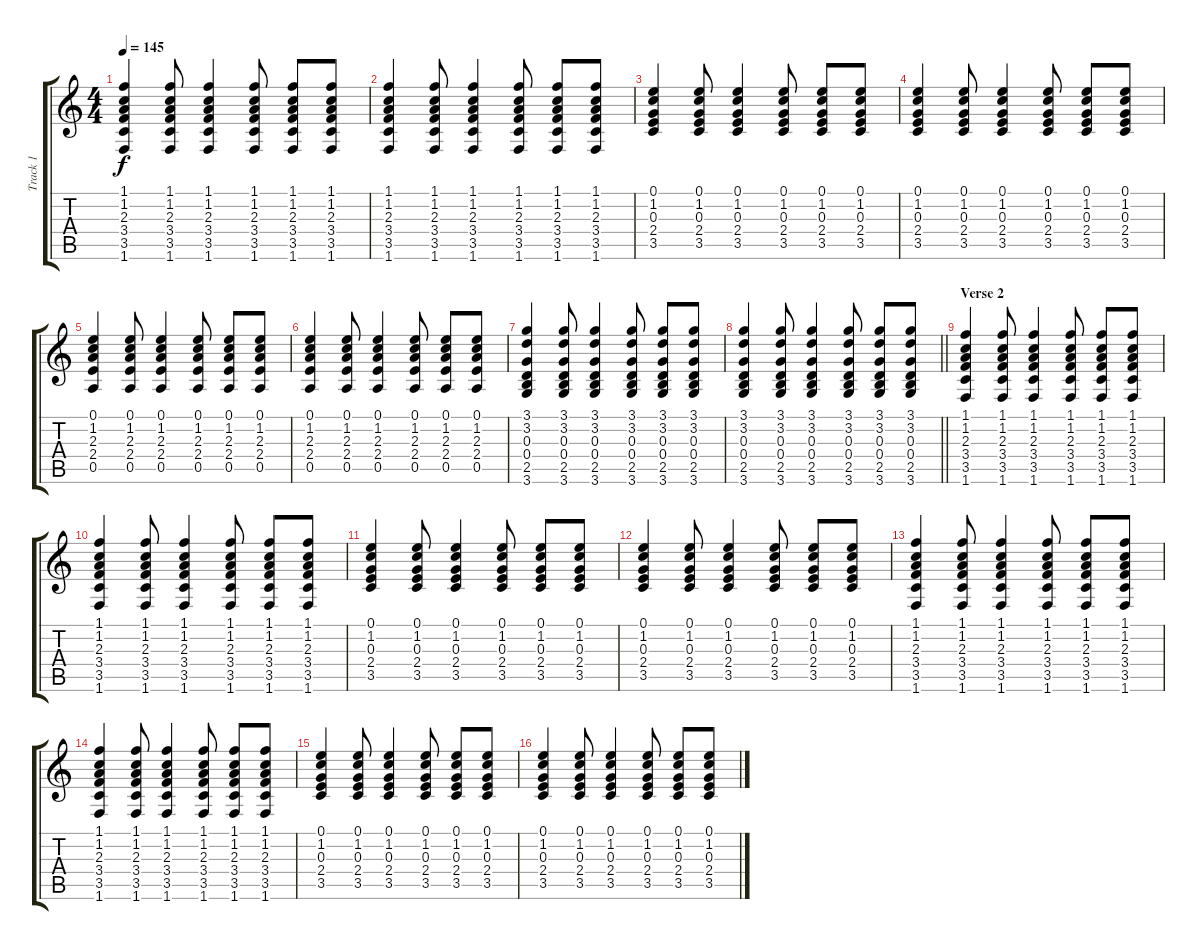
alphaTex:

\track ("Track 1" "Track 1") {instrument acousticguitarsteel}
\staff {score tabs}
\tuning (E4 B3 G3 D3 A2 E2) {hide}
\ts (4 4)
\tempo 145
\clef g2
\ks c
(1.1 1.2 2.3 3.4 3.5 1.6).4{dy f} (1.1 1.2 2.3 3.4 3.5 1.6).8 (1.1 1.2 2.3 3.4 3.5 1.6).4 (1.1 1.2 2.3 3.4 3.5 1.6).8 (1.1 1.2 2.3 3.4 3.5 1.6).8 (1.1 1.2 2.3 3.4 3.5 1.6).8 |
(1.1 1.2 2.3 3.4 3.5 1.6).4 (1.1 1.2 2.3 3.4 3.5 1.6).8 (1.1 1.2 2.3 3.4 3.5 1.6).4 (1.1 1.2 2.3 3.4 3.5 1.6).8 (1.1 1.2 2.3 3.4 3.5 1.6).8 (1.1 1.2 2.3 3.4 3.5 1.6).8 |
(0.1 1.2 0.3 2.4 3.5).4 (0.1 1.2 0.3 2.4 3.5).8 (0.1 1.2 0.3 2.4 3.5).4 (0.1 1.2 0.3 2.4 3.5).8 (0.1 1.2 0.3 2.4 3.5).8 (0.1 1.2 0.3 2.4 3.5).8 |
(0.1 1.2 0.3 2.4 3.5).4 (0.1 1.2 0.3 2.4 3.5).8 (0.1 1.2 0.3 2.4 3.5).4 (0.1 1.2 0.3 2.4 3.5).8 (0.1 1.2 0.3 2.4 3.5).8 (0.1 1.2 0.3 2.4 3.5).8 |
(0.1 1.2 2.3 2.4 0.5).4 (0.1 1.2 2.3 2.4 0.5).8 (0.1 1.2 2.3 2.4 0.5).4 (0.1 1.2 2.3 2.4 0.5).8 (0.1 1.2 2.3 2.4 0.5).8 (0.1 1.2 2.3 2.4 0.5).8 |
(0.1 1.2 2.3 2.4 0.5).4 (0.1 1.2 2.3 2.4 0.5).8 (0.1 1.2 2.3 2.4 0.5).4 (0.1 1.2 2.3 2.4 0.5).8 (0.1 1.2 2.3 2.4 0.5).8 (0.1 1.2 2.3 2.4 0.5).8 |
(3.1 3.2 0.3 0.4 2.5 3.6).4 (3.1 3.2 0.3 0.4 2.5 3.6).8 (3.1 3.2 0.3 0.4 2.5 3.6).4 (3.1 3.2 0.3 0.4 2.5 3.6).8 (3.1 3.2 0.3 0.4 2.5 3.6).8 (3.1 3.2 0.3 0.4 2.5 3.6).8 |
\barLineRight lightlight
(3.1 3.2 0.3 0.4 2.5 3.6).4 (3.1 3.2 0.3 0.4 2.5 3.6).8 (3.1 3.2 0.3 0.4 2.5 3.6).4 (3.1 3.2 0.3 0.4 2.5 3.6).8 (3.1 3.2 0.3 0.4 2.5 3.6).8 (3.1 3.2 0.3 0.4 2.5 3.6).8 |
\section ("" "Verse 2")
(1.1 1.2 2.3 3.4 3.5 1.6).4 (1.1 1.2 2.3 3.4 3.5 1.6).8 (1.1 1.2 2.3 3.4 3.5 1.6).4 (1.1 1.2 2.3 3.4 3.5 1.6).8 (1.1 1.2 2.3 3.4 3.5 1.6).8 (1.1 1.2 2.3 3.4 3.5 1.6).8 |
(1.1 1.2 2.3 3.4 3.5 1.6).4 (1.1 1.2 2.3 3.4 3.5 1.6).8 (1.1 1.2 2.3 3.4 3.5 1.6).4 (1.1 1.2 2.3 3.4 3.5 1.6).8 (1.1 1.2 2.3 3.4 3.5 1.6).8 (1.1 1.2 2.3 3.4 3.5 1.6).8 |
(0.1 1.2 0.3 2.4 3.5).4 (0.1 1.2 0.3 2.4 3.5).8 (0.1 1.2 0.3 2.4 3.5).4 (0.1 1.2 0.3 2.4 3.5).8 (0.1 1.2 0.3 2.4 3.5).8 (0.1 1.2 0.3 2.4 3.5).8 |
(0.1 1.2 0.3 2.4 3.5).4 (0.1 1.2 0.3 2.4 3.5).8 (0.1 1.2 0.3 2.4 3.5).4 (0.1 1.2 0.3 2.4 3.5).8 (0.1 1.2 0.3 2.4 3.5).8 (0.1 1.2 0.3 2.4 3.5).8 |
(1.1 1.2 2.3 3.4 3.5 1.6).4 (1.1 1.2 2.3 3.4 3.5 1.6).8 (1.1 1.2 2.3 3.4 3.5 1.6).4 (1.1 1.2 2.3 3.4 3.5 1.6).8 (1.1 1.2 2.3 3.4 3.5 1.6).8 (1.1 1.2 2.3 3.4 3.5 1.6).8 |
(1.1 1.2 2.3 3.4 3.5 1.6).4 (1.1 1.2 2.3 3.4 3.5 1.6).8 (1.1 1.2 2.3 3.4 3.5 1.6).4 (1.1 1.2 2.3 3.4 3.5 1.6).8 (1.1 1.2 2.3 3.4 3.5 1.6).8 (1.1 1.2 2.3 3.4 3.5 1.6).8 |
(0.1 1.2 0.3 2.4 3.5).4 (0.1 1.2 0.3 2.4 3.5).8 (0.1 1.2 0.3 2.4 3.5).4 (0.1 1.2 0.3 2.4 3.5).8 (0.1 1.2 0.3 2.4 3.5).8 (0.1 1.2 0.3 2.4 3.5).8 |
(0.1 1.2 0.3 2.4 3.5).4 (0.1 1.2 0.3 2.4 3.5).8 (0.1 1.2 0.3 2.4 3.5).4 (0.1 1.2 0.3 2.4 3.5).8 (0.1 1.2 0.3 2.4 3.5).8 (0.1 1.2 0.3 2.4 3.5).8
